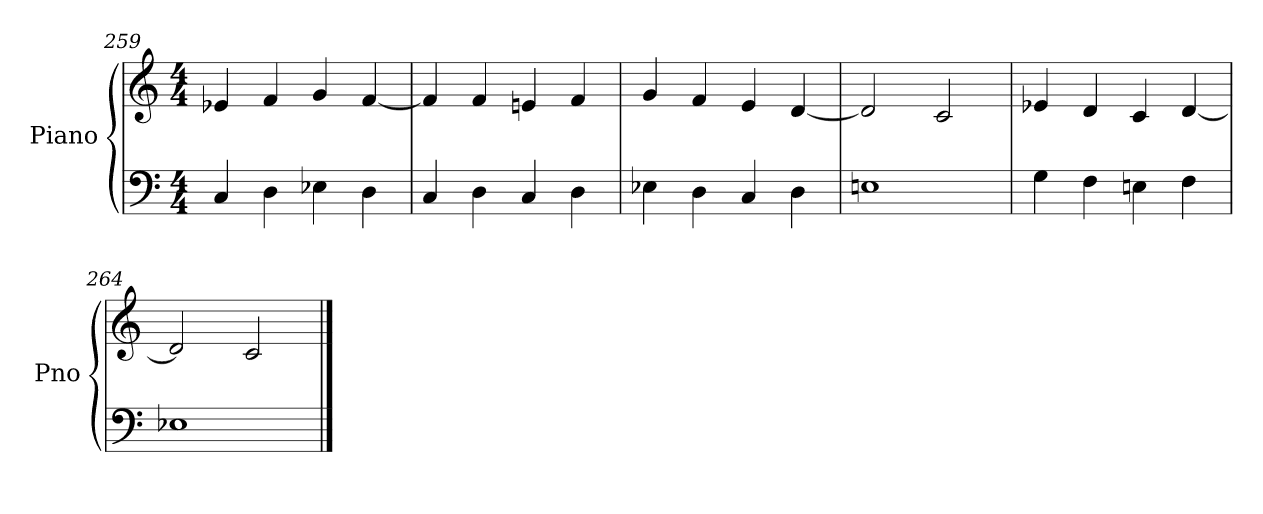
**kern	**kern
*part1	*part1
*staff2	*staff1
*I"Piano	*
*I'Pno	*
!!LO:LB:g=z
*clefF4	*clefG2
*k[]	*k[]
*M4/4	*M4/4
=259	=259
4C/	4e-X/
4D\	4f/
4E-X\	4g/
4D\	[4f/
=260	=260
4C/	4f/]
4D\	4f/
4C/	4en/
4D\	4f/
=261	=261
4E-X\	4g/
4D\	4f/
4C/	4e/
4D\	[4d/
=262	=262
1En	2d/]
.	2c/
=263	=263
4G\	4e-X/
4F\	4d/
4En\	4c/
4F\	[4d/
=264	=264
1E-X	2d/]
.	2c/
==	==
*-	*-
